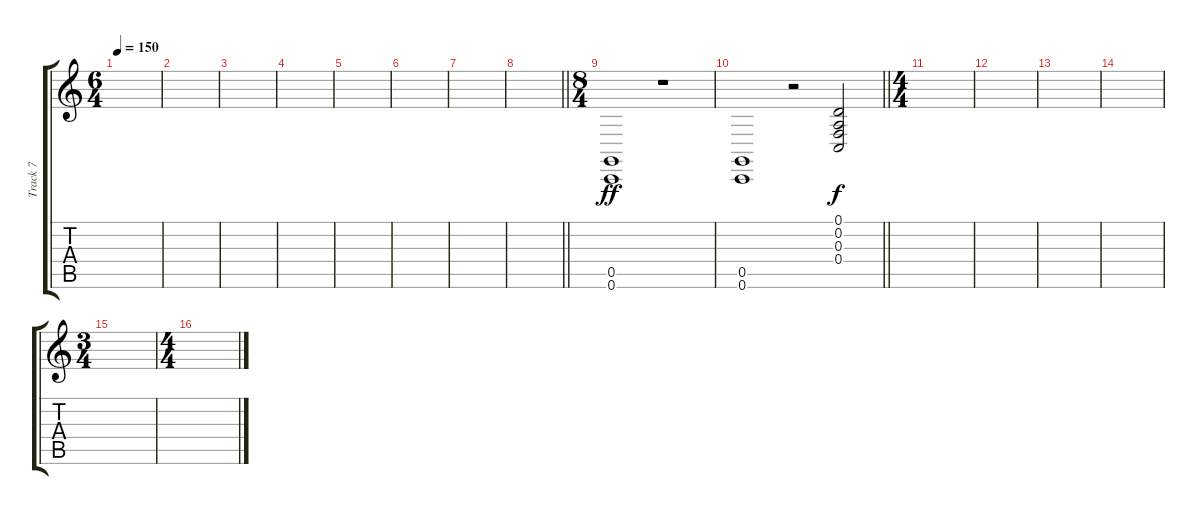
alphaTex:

\track ("Track 7" "Track 7") {instrument reversecymbal}
\staff {score tabs}
\tuning (D4 A3 F3 C3 G2 C2) {hide}
\ts (6 4)
\tempo 150
\clef g2
\ks c
|
|
|
|
|
|
|
\barLineRight lightlight
|
\ts (8 4)
(0.5 0.6).1{dy ff instrument synthdrum} r.1 |
\barLineRight lightlight
(0.5 0.6).1 r.2{instrument reversecymbal} (0.1 0.2 0.3 0.4).2{dy f} |
\ts (4 4)
|
|
|
|
\ts (3 4)
|
\ts (4 4)
